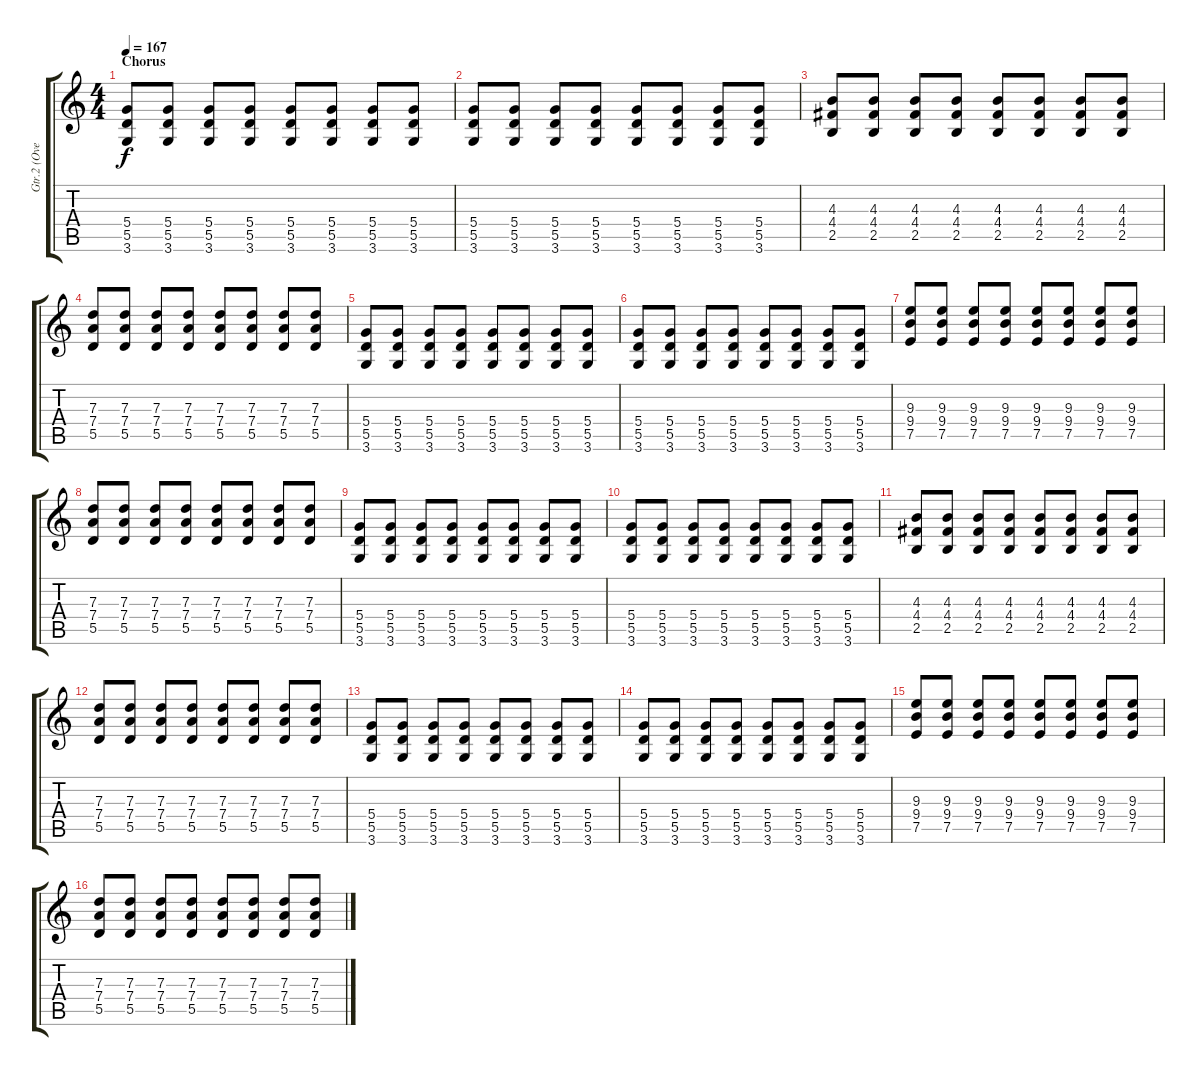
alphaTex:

\track ("Gtr.2 (Overdriven)" "Gtr.2 (Ove") {instrument overdrivenguitar}
\staff {score tabs}
\tuning (E4 B3 G3 D3 A2 E2) {hide}
\ts (4 4)
\section ("" "Chorus")
\tempo 167
\clef g2
\ks c
(5.4 5.5 3.6).8{dy f} (5.4 5.5 3.6).8 (5.4 5.5 3.6).8 (5.4 5.5 3.6).8 (5.4 5.5 3.6).8 (5.4 5.5 3.6).8 (5.4 5.5 3.6).8 (5.4 5.5 3.6).8 |
(5.4 5.5 3.6).8 (5.4 5.5 3.6).8 (5.4 5.5 3.6).8 (5.4 5.5 3.6).8 (5.4 5.5 3.6).8 (5.4 5.5 3.6).8 (5.4 5.5 3.6).8 (5.4 5.5 3.6).8 |
(4.3 4.4 2.5).8 (4.3 4.4 2.5).8 (4.3 4.4 2.5).8 (4.3 4.4 2.5).8 (4.3 4.4 2.5).8 (4.3 4.4 2.5).8 (4.3 4.4 2.5).8 (4.3 4.4 2.5).8 |
(7.3 7.4 5.5).8 (7.3 7.4 5.5).8 (7.3 7.4 5.5).8 (7.3 7.4 5.5).8 (7.3 7.4 5.5).8 (7.3 7.4 5.5).8 (7.3 7.4 5.5).8 (7.3 7.4 5.5).8 |
(5.4 5.5 3.6).8 (5.4 5.5 3.6).8 (5.4 5.5 3.6).8 (5.4 5.5 3.6).8 (5.4 5.5 3.6).8 (5.4 5.5 3.6).8 (5.4 5.5 3.6).8 (5.4 5.5 3.6).8 |
(5.4 5.5 3.6).8 (5.4 5.5 3.6).8 (5.4 5.5 3.6).8 (5.4 5.5 3.6).8 (5.4 5.5 3.6).8 (5.4 5.5 3.6).8 (5.4 5.5 3.6).8 (5.4 5.5 3.6).8 |
(9.3 9.4 7.5).8 (9.3 9.4 7.5).8 (9.3 9.4 7.5).8 (9.3 9.4 7.5).8 (9.3 9.4 7.5).8 (9.3 9.4 7.5).8 (9.3 9.4 7.5).8 (9.3 9.4 7.5).8 |
(7.3 7.4 5.5).8 (7.3 7.4 5.5).8 (7.3 7.4 5.5).8 (7.3 7.4 5.5).8 (7.3 7.4 5.5).8 (7.3 7.4 5.5).8 (7.3 7.4 5.5).8 (7.3 7.4 5.5).8 |
(5.4 5.5 3.6).8 (5.4 5.5 3.6).8 (5.4 5.5 3.6).8 (5.4 5.5 3.6).8 (5.4 5.5 3.6).8 (5.4 5.5 3.6).8 (5.4 5.5 3.6).8 (5.4 5.5 3.6).8 |
(5.4 5.5 3.6).8 (5.4 5.5 3.6).8 (5.4 5.5 3.6).8 (5.4 5.5 3.6).8 (5.4 5.5 3.6).8 (5.4 5.5 3.6).8 (5.4 5.5 3.6).8 (5.4 5.5 3.6).8 |
(4.3 4.4 2.5).8 (4.3 4.4 2.5).8 (4.3 4.4 2.5).8 (4.3 4.4 2.5).8 (4.3 4.4 2.5).8 (4.3 4.4 2.5).8 (4.3 4.4 2.5).8 (4.3 4.4 2.5).8 |
(7.3 7.4 5.5).8 (7.3 7.4 5.5).8 (7.3 7.4 5.5).8 (7.3 7.4 5.5).8 (7.3 7.4 5.5).8 (7.3 7.4 5.5).8 (7.3 7.4 5.5).8 (7.3 7.4 5.5).8 |
(5.4 5.5 3.6).8 (5.4 5.5 3.6).8 (5.4 5.5 3.6).8 (5.4 5.5 3.6).8 (5.4 5.5 3.6).8 (5.4 5.5 3.6).8 (5.4 5.5 3.6).8 (5.4 5.5 3.6).8 |
(5.4 5.5 3.6).8 (5.4 5.5 3.6).8 (5.4 5.5 3.6).8 (5.4 5.5 3.6).8 (5.4 5.5 3.6).8 (5.4 5.5 3.6).8 (5.4 5.5 3.6).8 (5.4 5.5 3.6).8 |
(9.3 9.4 7.5).8 (9.3 9.4 7.5).8 (9.3 9.4 7.5).8 (9.3 9.4 7.5).8 (9.3 9.4 7.5).8 (9.3 9.4 7.5).8 (9.3 9.4 7.5).8 (9.3 9.4 7.5).8 |
(7.3 7.4 5.5).8 (7.3 7.4 5.5).8 (7.3 7.4 5.5).8 (7.3 7.4 5.5).8 (7.3 7.4 5.5).8 (7.3 7.4 5.5).8 (7.3 7.4 5.5).8 (7.3 7.4 5.5).8
